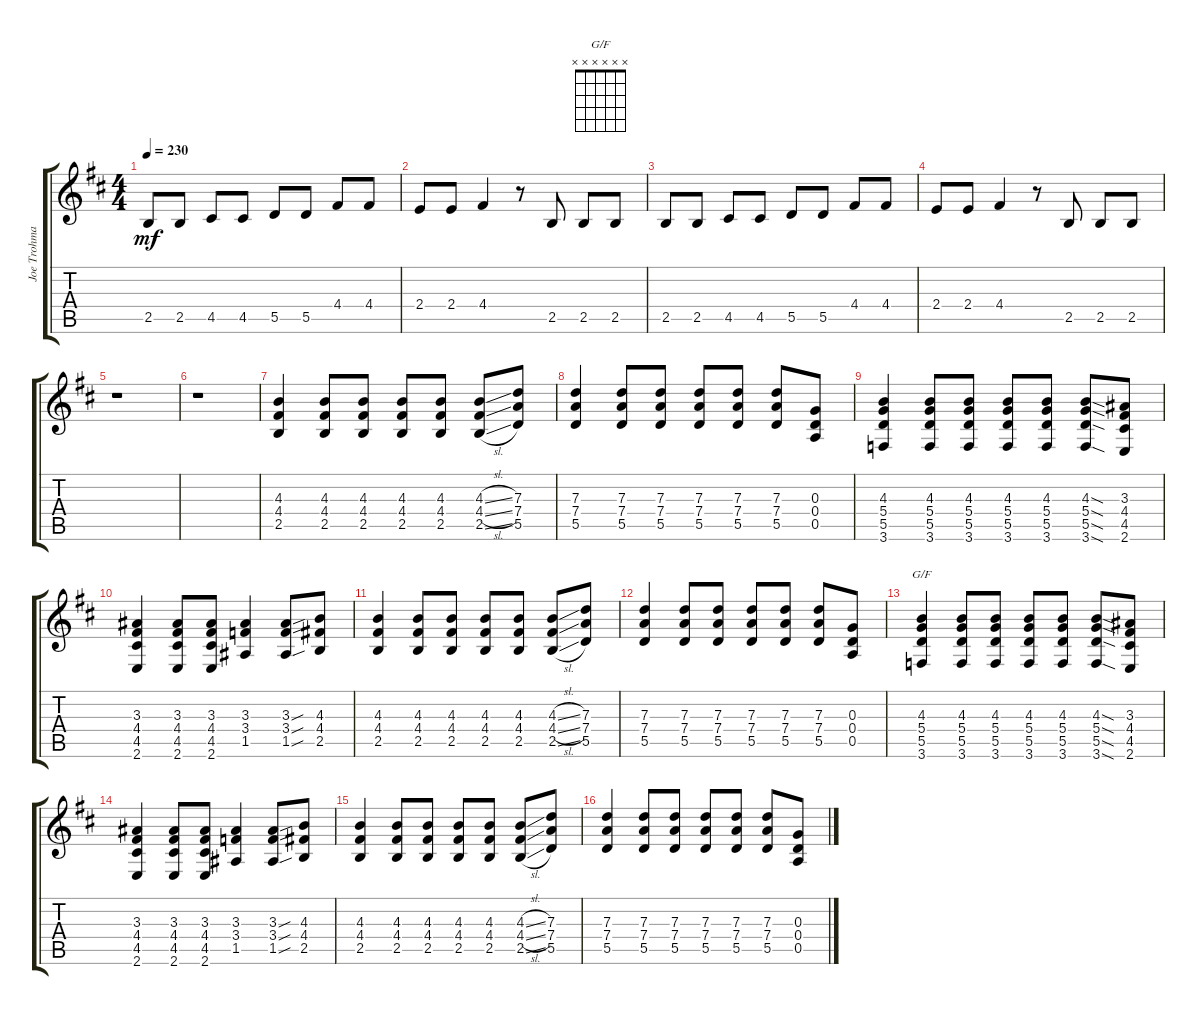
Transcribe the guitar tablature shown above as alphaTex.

\track ("Joe Trohman" "Joe Trohma") {instrument distortionguitar}
\staff {score tabs}
\tuning (E4 B3 G3 D3 A2 D2) {hide}
\chord ("G/F" x x x x x x)
\ts (4 4)
\tempo 230
\clef g2
\ks d
2.5.8{dy mf} 2.5.8 4.5.8 4.5.8 5.5.8 5.5.8 4.4.8 4.4.8 |
2.4.8 2.4.8 4.4.4 r.8 2.5.8 2.5.8 2.5.8 |
2.5.8 2.5.8 4.5.8 4.5.8 5.5.8 5.5.8 4.4.8 4.4.8 |
2.4.8 2.4.8 4.4.4 r.8 2.5.8 2.5.8 2.5.8 |
r.1 |
r.1 |
(4.3 4.4 2.5).4 (4.3 4.4 2.5).8 (4.3 4.4 2.5).8 (4.3 4.4 2.5).8 (4.3 4.4 2.5).8 (4.3{sl} 4.4{sl} 2.5{sl}).8 (7.3 7.4 5.5).8 |
(7.3 7.4 5.5).4 (7.3 7.4 5.5).8 (7.3 7.4 5.5).8 (7.3 7.4 5.5).8 (7.3 7.4 5.5).8 (7.3 7.4 5.5).8 (0.3 0.4 0.5).8 |
(4.3 5.4 5.5 3.6).4 (4.3 5.4 5.5 3.6).8 (4.3 5.4 5.5 3.6).8 (4.3 5.4 5.5 3.6).8 (4.3 5.4 5.5 3.6).8 (4.3{sod} 5.4{sod} 5.5{sod} 3.6{sod}).8 (3.3 4.4 4.5 2.6).8 |
(3.3 4.4 4.5 2.6).4 (3.3 4.4 4.5 2.6).8 (3.3 4.4 4.5 2.6).8 (3.3 3.4 1.5).4 (3.3{sou} 3.4{sou} 1.5{sou}).8 (4.3 4.4 2.5).8 |
(4.3 4.4 2.5).4 (4.3 4.4 2.5).8 (4.3 4.4 2.5).8 (4.3 4.4 2.5).8 (4.3 4.4 2.5).8 (4.3{sl} 4.4{sl} 2.5{sl}).8 (7.3 7.4 5.5).8 |
(7.3 7.4 5.5).4 (7.3 7.4 5.5).8 (7.3 7.4 5.5).8 (7.3 7.4 5.5).8 (7.3 7.4 5.5).8 (7.3 7.4 5.5).8 (0.3 0.4 0.5).8 |
(4.3 5.4 5.5 3.6).4{ch "G/F"} (4.3 5.4 5.5 3.6).8 (4.3 5.4 5.5 3.6).8 (4.3 5.4 5.5 3.6).8 (4.3 5.4 5.5 3.6).8 (4.3{sod} 5.4{sod} 5.5{sod} 3.6{sod}).8 (3.3 4.4 4.5 2.6).8 |
(3.3 4.4 4.5 2.6).4 (3.3 4.4 4.5 2.6).8 (3.3 4.4 4.5 2.6).8 (3.3 3.4 1.5).4 (3.3{sou} 3.4{sou} 1.5{sou}).8 (4.3 4.4 2.5).8 |
(4.3 4.4 2.5).4 (4.3 4.4 2.5).8 (4.3 4.4 2.5).8 (4.3 4.4 2.5).8 (4.3 4.4 2.5).8 (4.3{sl} 4.4{sl} 2.5{sl}).8 (7.3 7.4 5.5).8 |
(7.3 7.4 5.5).4 (7.3 7.4 5.5).8 (7.3 7.4 5.5).8 (7.3 7.4 5.5).8 (7.3 7.4 5.5).8 (7.3 7.4 5.5).8 (0.3 0.4 0.5).8
